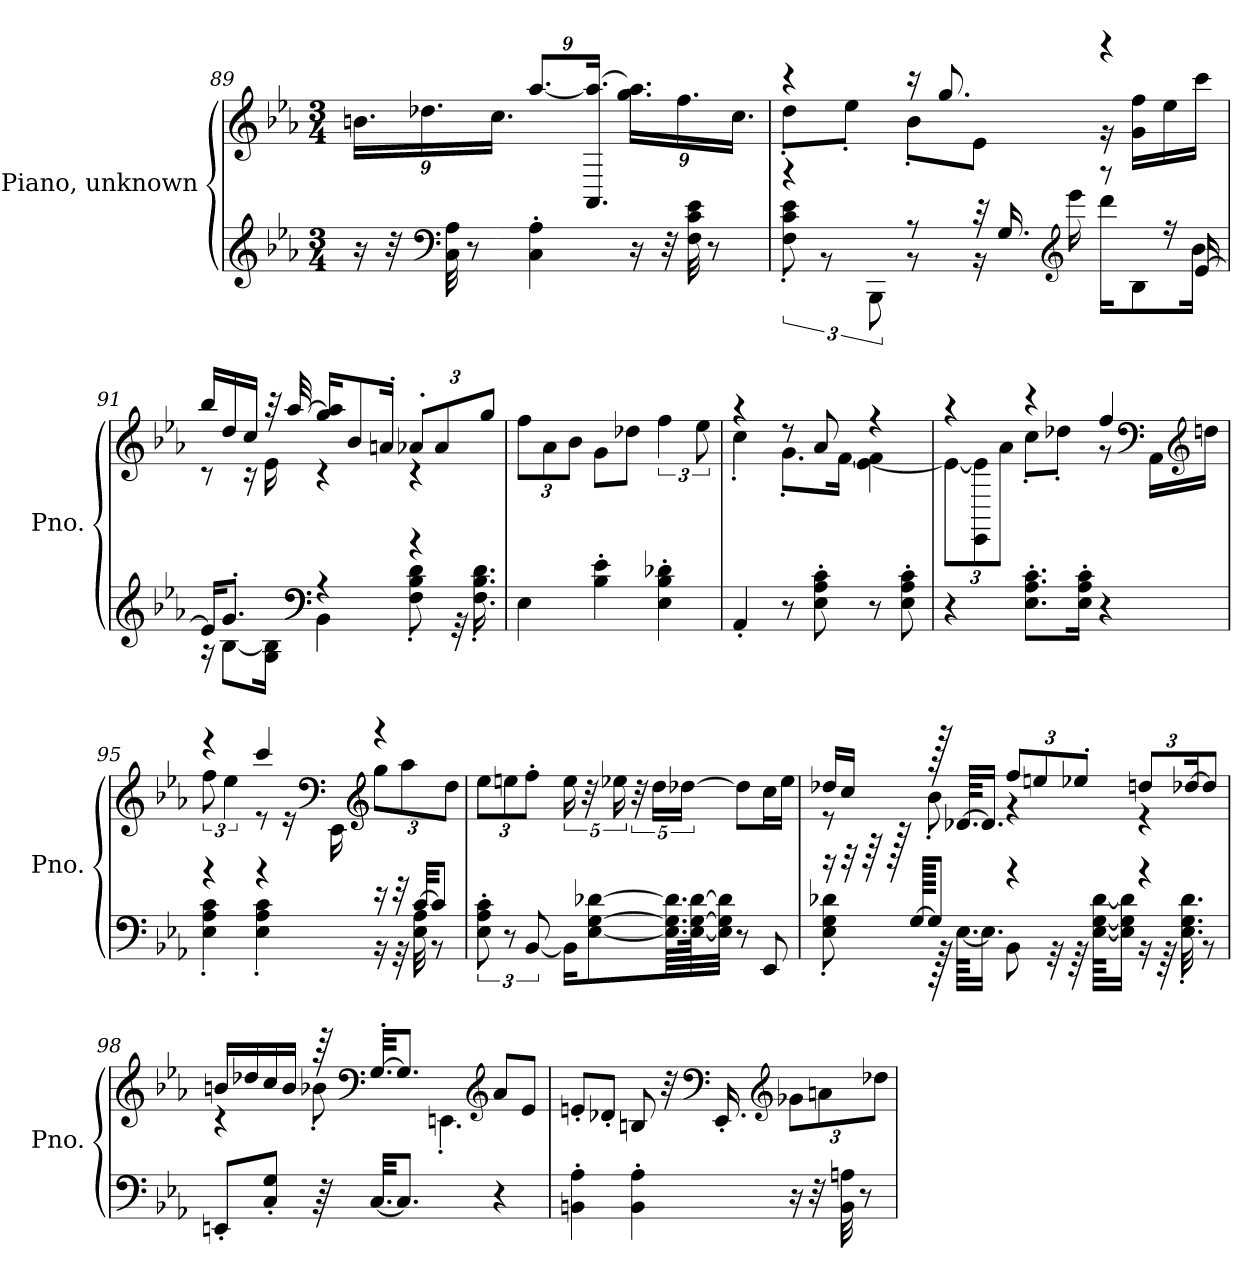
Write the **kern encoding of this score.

**kern	**kern
*part1	*part1
*staff2	*staff1
*I"Piano, unknown	*
*I'Pno.	*
*clefG2	*clefG2
*k[b-e-a-]	*k[b-e-a-]
*M3/4	*M3/4
*	*Xbrackettup
=89	=89
16r	18.bn\LL
32r	.
.	18.dd-X\
*clefF4	*
32C\ 32A-\	.
8r	.
.	18.cc\JJ
4C\' 4A-\'	[9.aa-/L
.	18.AA-/ 18.aa-/_Jk
16r	18.gg\ 18.aa-\]LL
32r	.
.	18.ff\
32F\ 32c\ 32e-\	.
8r	.
.	18.cc\JJ
!!LO:LB:g=z
=90	=90
*^	*^
4r	12F\' 12c\' 12e-\'	4r	8dd'\L
.	12r	.	.
.	.	.	8ee-'\J
.	12BBB-\	.	.
8r	8r	16r	8b-'\L
.	.	8.gg/	.
32r	16r	.	8e-\J
16.G/	.	.	.
*clefG2	*	*	*
.	16eee-\	.	.
8r	16ddd\KL	4r	16r
.	8B-\	.	16g\ 16ff\LL
16r	.	.	16ee-\
[16e-/	16b-\Jk	.	16ccc\JJ
=91	=91	=91	=91
16e-/KL]	16r	16bb-/LL	8r
8.g'/J	[8B-\L	16dd/	.
.	.	16cc/JJ	16r
.	16G\ 16B-\]Jk	32r	16e-\
.	.	[32aa-/	.
*clefF4	*	*	*
4r	4BB-\	16gg/ 16aa-/]KL	4r
.	.	8b-/	.
.	.	16an'/Jk	.
4r	8F\' 8B-\' 8d\'	12a-X'/L	4r
.	.	12a-/	.
.	32r	.	.
.	16.F\' 16.B-\' 16.d\'	.	.
.	.	12gg/J	.
*v	*v	*	*
*	*v	*v
=92	=92
4E-\	12ff\L
.	12a-\
.	12b-\J
4B-\' 4e-\'	8g\L
.	8dd-X\J
*	*brackettup
4E-\' 4B-\' 4d-X\'	6ff\
.	12ee-\
!!LO:LB:g=z
=93	=93
*	*^
4AA-'/	4r	4cc'\
8r	8r	8.g'\L
8E-\' 8A-\' 8c\'	8a-/	.
.	.	[16f\Jk
8r	4r	[4e-\ 4f\]
8E-\' 8A-\' 8c\'	.	.
=94	=94	=94
*	*	*Xbrackettup
4r	4r	12e-\L_
.	.	12EE-\ 12e-\]
.	.	12a-\J
8.E-\' 8.A-\' 8.c\'L	4r	8cc'\L
.	.	8dd-X'\J
16E-\' 16A-\' 16c\'Jk	.	.
4r	4ff/	8r
*	*clefF4	*
.	.	16AA-\LL
*	*clefG2	*
.	.	16ddn\JJ
=95	=95	=95
*^	*	*
*	*	*	*brackettup
4r	4E-\' 4A-\' 4c\'	4r	12ff\
.	.	.	6ee-\
4r	4E-\' 4A-\' 4c\'	4ccc/	8r
.	.	.	16r
*	*	*clefF4	*
.	.	.	16EE-\
*	*	*clefG2	*
*	*	*	*Xbrackettup
16r	16r	4r	12gg\L
32r	32r	.	.
.	.	.	12aa-\
[32c/KKL	32E-\ 32A-\	.	.
8c/J]	8r	.	.
.	.	.	12dd\J
*v	*v	*	*
*	*v	*v
!!LO:PB:g=z
=96	=96
12E-\' 12A-\' 12c\'	12ee-\L
12r	12een\
[12BB-/	12ff'\J
*	*brackettup
16BB-\KL]	20ee\
.	40r
[8E-\ [8G\ [8d-X\	.
.	20ee-X\
.	40r
.	20dd\LL
64.E-\] 64.G\] 64.d-\]LLL	.
.	[20dd-X\JJ
[128E-\ [128G\ [128d-\JK	.
32E-\] 32G\] 32d-\]JJJ	.
8r	8dd-\L]
8EE-/	16cc\L
.	16ee-\JJ
=97	=97
*^	*^
16r	8E-\' 8G\' 8d-X\'	16dd-X/LL	8r
32r	.	16cc/JJ	.
64r	.	.	.
128r	.	.	.
[128G/KKKKL	.	.	.
8G/J]	128r	128r	8b-'\
.	[64.E-\KKLL	[64.d-X/KKLL	.
.	16.E-\JJ]	16.d-/JJ]	.
*	*	*Xbrackettup	*
4r	8BB-\	12ff/L	4r
.	.	12een/	.
.	32r	.	.
.	64r	.	.
.	.	12ee-X'/J	.
.	[64E-\ [64G\ [64d-\KKLL	.	.
.	16E-\] 16G\] 16d-\]JJ	.	.
4r	16r	12ddn/L	4r
.	64r	.	.
.	32.E-\' 32.G\' 32.d-\'	.	.
.	.	[24dd-X/K	.
.	8r	8dd-/J]	.
*v	*v	*	*
!!LO:LB:g=z	!!
=98	=98	=98
8EEn'/L	16bn/LL	4r
.	16dd-X/	.
8C/' 8G/'J	16cc/	.
.	16b/JJ	.
64r	64r	8b-X'\
*	*clefF4	*
[32.C/KKL	[32.G'/KKL	.
8.C/J]	8.G/J]	.
.	.	4.EEn'\
*	*clefG2	*
4r	8a-/L	.
.	8e-/J	.
*	*v	*v
=99	=99
4BBn\' 4A-\'	8en'/L
.	8d-X'/J
4BB\' 4A-\'	8Bn/
.	32r
*	*clefF4
.	16.EE-'/
*	*clefG2
16r	12g-X\L
32r	.
.	12an\
32BB\ 32An\	.
8r	.
.	12dd-X\J
=	=
*-	*-
